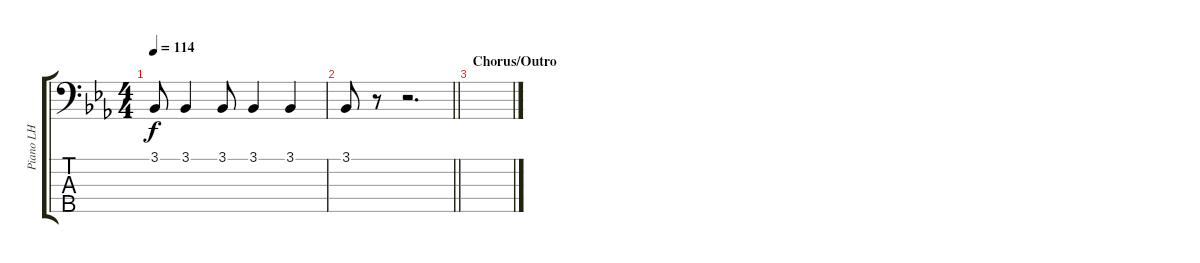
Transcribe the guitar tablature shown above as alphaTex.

\track ("Piano LH" "Piano LH") {instrument acousticgrandpiano}
\staff {score tabs}
\tuning (G2 D2 A1 E1 B0) {hide}
\ts (4 4)
\tempo 114
\clef f4
\ks eb
3.1.8{dy f} 3.1.4 3.1.8 3.1.4 3.1.4 |
\barLineRight lightlight
3.1.8 r.8 r.2{d} |
\section ("" "Chorus/Outro")
